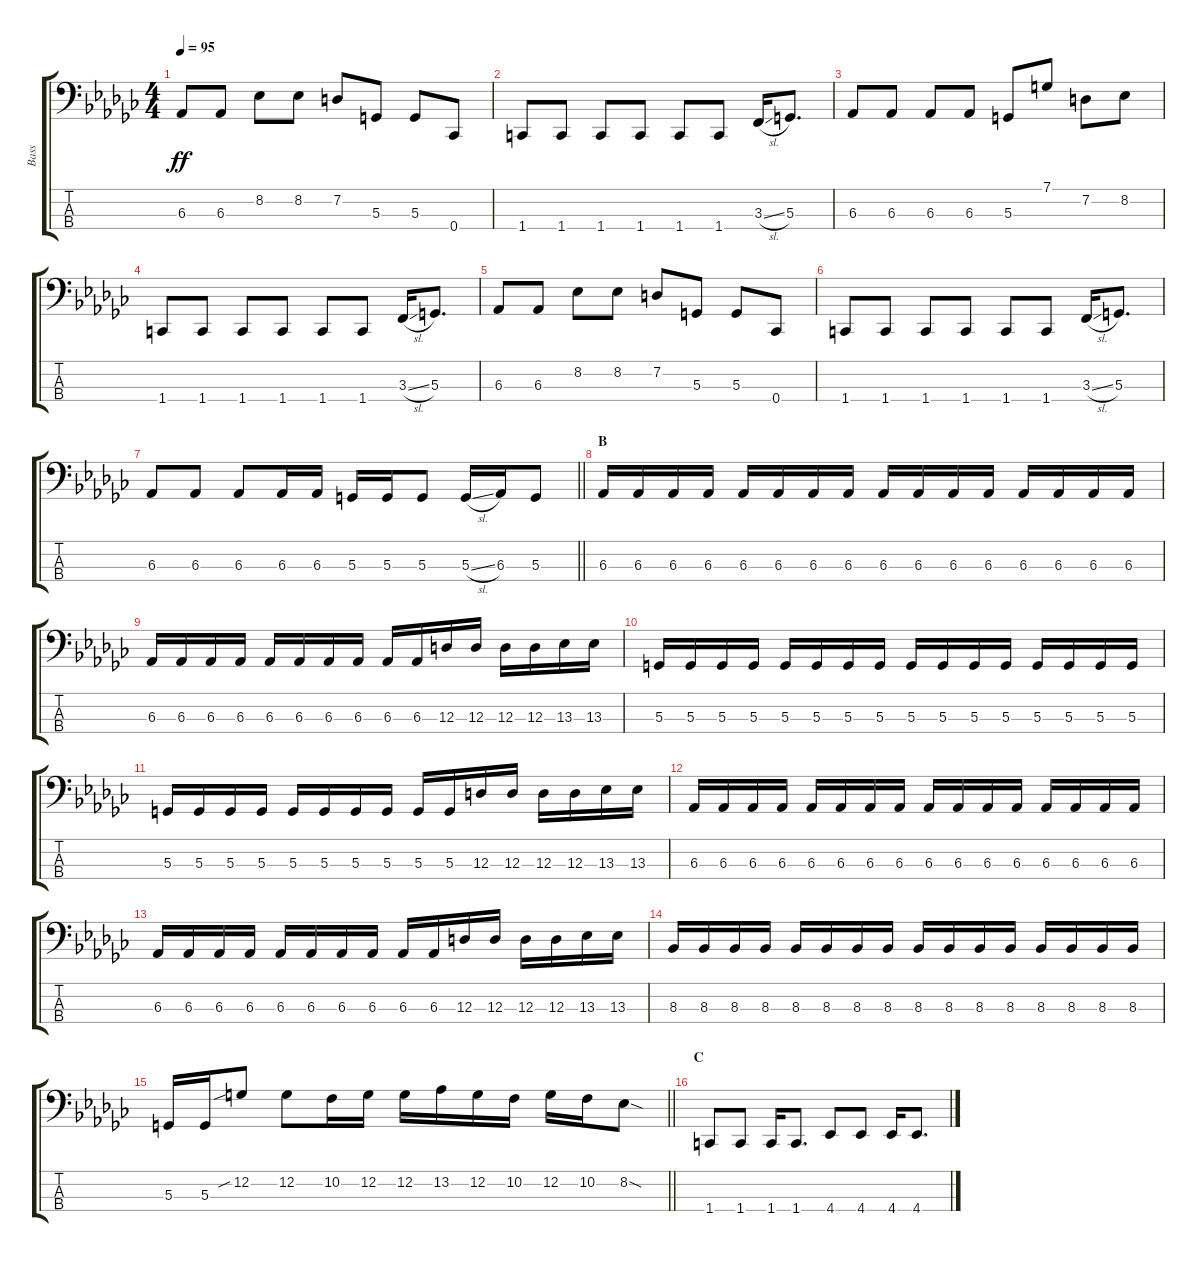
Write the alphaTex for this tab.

\track ("Bass" "Bass") {instrument electricbasspick}
\staff {score tabs}
\tuning (C2 G1 D1 B0) {hide}
\ts (4 4)
\tempo 95
\clef f4
\ks gb
6.3.8{dy ff} 6.3.8 8.2.8 8.2.8 7.2.8 5.3.8 5.3.8 0.4.8 |
1.4.8 1.4.8 1.4.8 1.4.8 1.4.8 1.4.8 3.3{sl}.16 5.3.8{d} |
6.3.8 6.3.8 6.3.8 6.3.8 5.3.8 7.1.8 7.2.8 8.2.8 |
1.4.8 1.4.8 1.4.8 1.4.8 1.4.8 1.4.8 3.3{sl}.16 5.3.8{d} |
6.3.8 6.3.8 8.2.8 8.2.8 7.2.8 5.3.8 5.3.8 0.4.8 |
1.4.8 1.4.8 1.4.8 1.4.8 1.4.8 1.4.8 3.3{sl}.16 5.3.8{d} |
\barLineRight lightlight
6.3.8 6.3.8 6.3.8 6.3.16 6.3.16 5.3.16 5.3.16 5.3.8 5.3{sl}.16 6.3.16 5.3.8 |
\section ("" "B")
6.3.16 6.3.16 6.3.16 6.3.16 6.3.16 6.3.16 6.3.16 6.3.16 6.3.16 6.3.16 6.3.16 6.3.16 6.3.16 6.3.16 6.3.16 6.3.16 |
6.3.16 6.3.16 6.3.16 6.3.16 6.3.16 6.3.16 6.3.16 6.3.16 6.3.16 6.3.16 12.3.16 12.3.16 12.3.16 12.3.16 13.3.16 13.3.16 |
5.3.16 5.3.16 5.3.16 5.3.16 5.3.16 5.3.16 5.3.16 5.3.16 5.3.16 5.3.16 5.3.16 5.3.16 5.3.16 5.3.16 5.3.16 5.3.16 |
5.3.16 5.3.16 5.3.16 5.3.16 5.3.16 5.3.16 5.3.16 5.3.16 5.3.16 5.3.16 12.3.16 12.3.16 12.3.16 12.3.16 13.3.16 13.3.16 |
6.3.16 6.3.16 6.3.16 6.3.16 6.3.16 6.3.16 6.3.16 6.3.16 6.3.16 6.3.16 6.3.16 6.3.16 6.3.16 6.3.16 6.3.16 6.3.16 |
6.3.16 6.3.16 6.3.16 6.3.16 6.3.16 6.3.16 6.3.16 6.3.16 6.3.16 6.3.16 12.3.16 12.3.16 12.3.16 12.3.16 13.3.16 13.3.16 |
8.3.16 8.3.16 8.3.16 8.3.16 8.3.16 8.3.16 8.3.16 8.3.16 8.3.16 8.3.16 8.3.16 8.3.16 8.3.16 8.3.16 8.3.16 8.3.16 |
\barLineRight lightlight
5.3.16 5.3.16 12.2{sib}.8 12.2.8 10.2.16 12.2.16 12.2.16 13.2.16 12.2.16 10.2.16 12.2.16 10.2.16 8.2{sod}.8 |
\section ("" "C")
1.4.8 1.4.8 1.4.16 1.4.8{d} 4.4.8 4.4.8 4.4.16 4.4.8{d}
